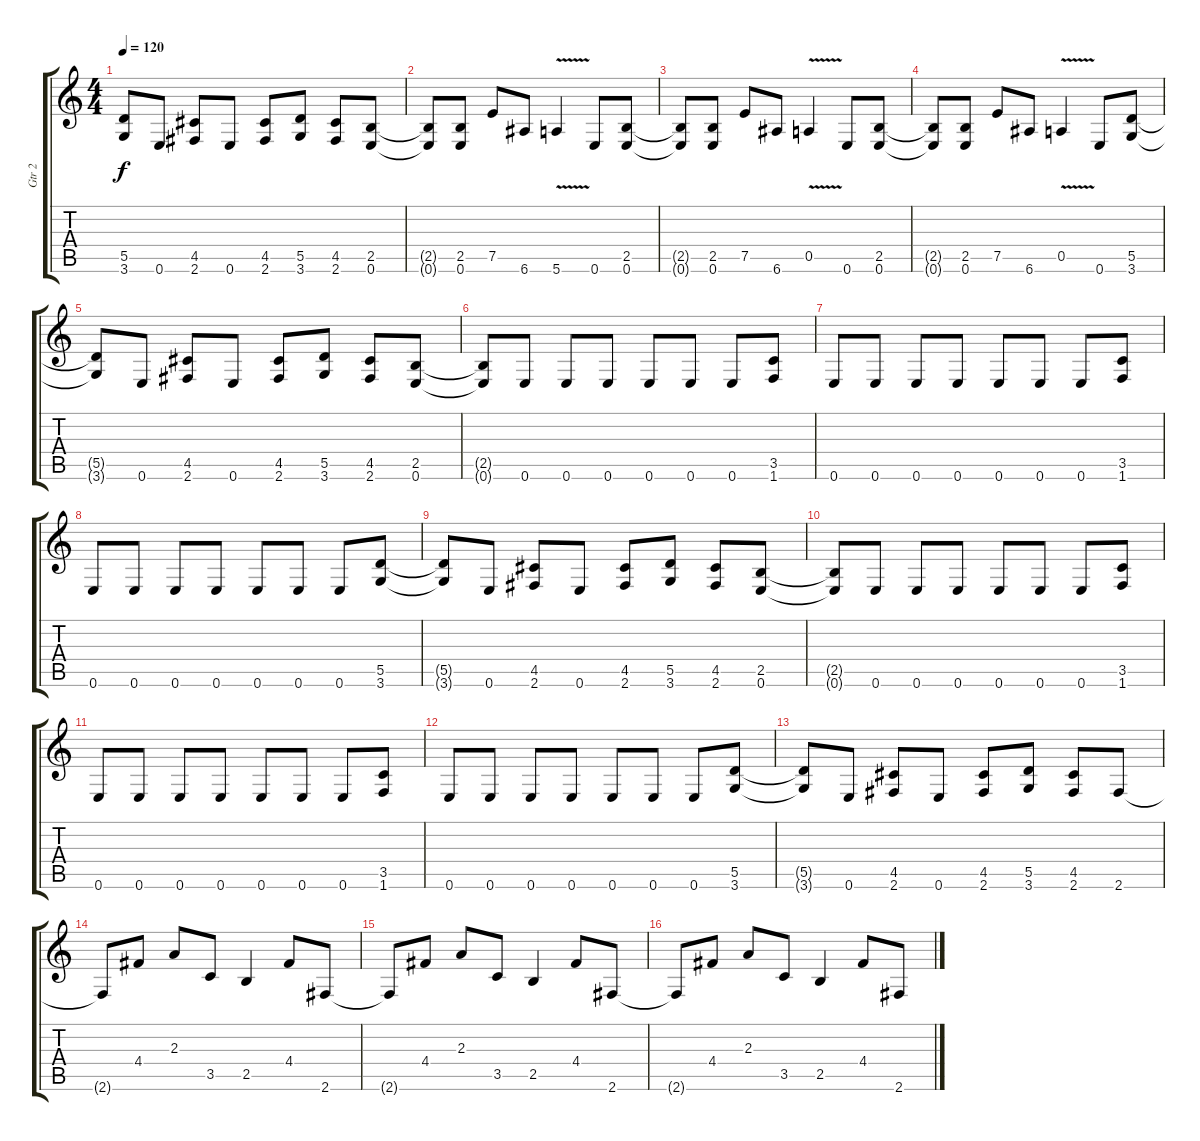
\track ("Gtr 2" "Gtr 2") {instrument distortionguitar}
\staff {score tabs}
\tuning (E4 B3 G3 D3 A2 E2) {hide}
\ts (4 4)
\tempo 120
\clef g2
\ks c
(5.5{t} 3.6{t}).8{dy f} 0.6.8 (4.5 2.6).8 0.6.8 (4.5 2.6).8 (5.5 3.6).8 (4.5 2.6).8 (2.5 0.6).8 |
(2.5{t} 0.6{t}).8 (2.5 0.6).8 7.5.8 6.6.8 5.6{v}.4 0.6.8 (2.5 0.6).8 |
(2.5{t} 0.6{t}).8 (2.5 0.6).8 7.5.8 6.6.8 0.5{v}.4 0.6.8 (2.5 0.6).8 |
(2.5{t} 0.6{t}).8 (2.5 0.6).8 7.5.8 6.6.8 0.5{v}.4 0.6.8 (5.5 3.6).8 |
(5.5{t} 3.6{t}).8 0.6.8 (4.5 2.6).8 0.6.8 (4.5 2.6).8 (5.5 3.6).8 (4.5 2.6).8 (2.5 0.6).8 |
(2.5{t} 0.6{t}).8 0.6.8 0.6.8 0.6.8 0.6.8 0.6.8 0.6.8 (3.5 1.6).8 |
0.6.8 0.6.8 0.6.8 0.6.8 0.6.8 0.6.8 0.6.8 (3.5 1.6).8 |
0.6.8 0.6.8 0.6.8 0.6.8 0.6.8 0.6.8 0.6.8 (5.5 3.6).8 |
(5.5{t} 3.6{t}).8 0.6.8 (4.5 2.6).8 0.6.8 (4.5 2.6).8 (5.5 3.6).8 (4.5 2.6).8 (2.5 0.6).8 |
(2.5{t} 0.6{t}).8 0.6.8 0.6.8 0.6.8 0.6.8 0.6.8 0.6.8 (3.5 1.6).8 |
0.6.8 0.6.8 0.6.8 0.6.8 0.6.8 0.6.8 0.6.8 (3.5 1.6).8 |
0.6.8 0.6.8 0.6.8 0.6.8 0.6.8 0.6.8 0.6.8 (5.5 3.6).8 |
(5.5{t} 3.6{t}).8 0.6.8 (4.5 2.6).8 0.6.8 (4.5 2.6).8 (5.5 3.6).8 (4.5 2.6).8 2.6.8 |
2.6{t}.8 4.4.8 2.3.8 3.5.8 2.5.4 4.4.8 2.6.8 |
2.6{t}.8 4.4.8 2.3.8 3.5.8 2.5.4 4.4.8 2.6.8 |
2.6{t}.8 4.4.8 2.3.8 3.5.8 2.5.4 4.4.8 2.6.8
